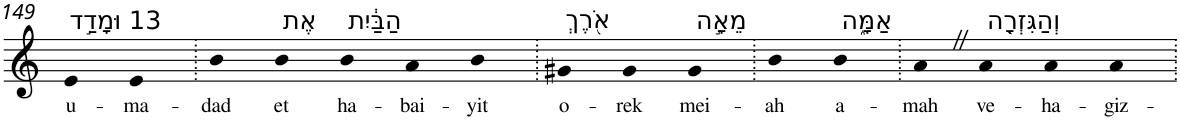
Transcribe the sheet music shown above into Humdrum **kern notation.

**kern	**text
*part1	*part1
*staff1	*staff1
*I"Piano	*
*I'Pno	*
!!LO:PB:g=z
*clefG2	*
*k[]	*
=149	=149
!LO:TX:a:t=13 וּמָדַ֣ד	!
!	!LO:LY:b
4e	u-
!	!LO:LY:b
4e	-ma-
=150.	=150.
!	!LO:LY:b
4b	-dad
!LO:TX:a:t=אֶת	!
!	!LO:LY:b
4b	et
!LO:TX:a:t=הַבַּ֔יִת	!
!	!LO:LY:b
4b	ha-
!	!LO:LY:b
4a	-bai-
!	!LO:LY:b
4b	-yit
=151.	=151.
!LO:TX:a:t=אֹ֖רֶךְ	!
!	!LO:LY:b
4g#X	o-
!	!LO:LY:b
4g#	-rek
!LO:TX:a:t=מֵאָ֣ה	!
!	!LO:LY:b
4g#	mei-
=152.	=152.
!	!LO:LY:b
4b	-ah
!LO:TX:a:t=אַמָּ֑ה	!
!	!LO:LY:b
4b	a-
=153.	=153.
!	!LO:LY:b
4aZ	-mah
!LO:TX:a:t=וְהַגִּזְרָ֤ה	!
!	!LO:LY:b
4a	ve-
!	!LO:LY:b
4a	-ha-
!	!LO:LY:b
4a	-giz-
=.	=.
*-	*-
